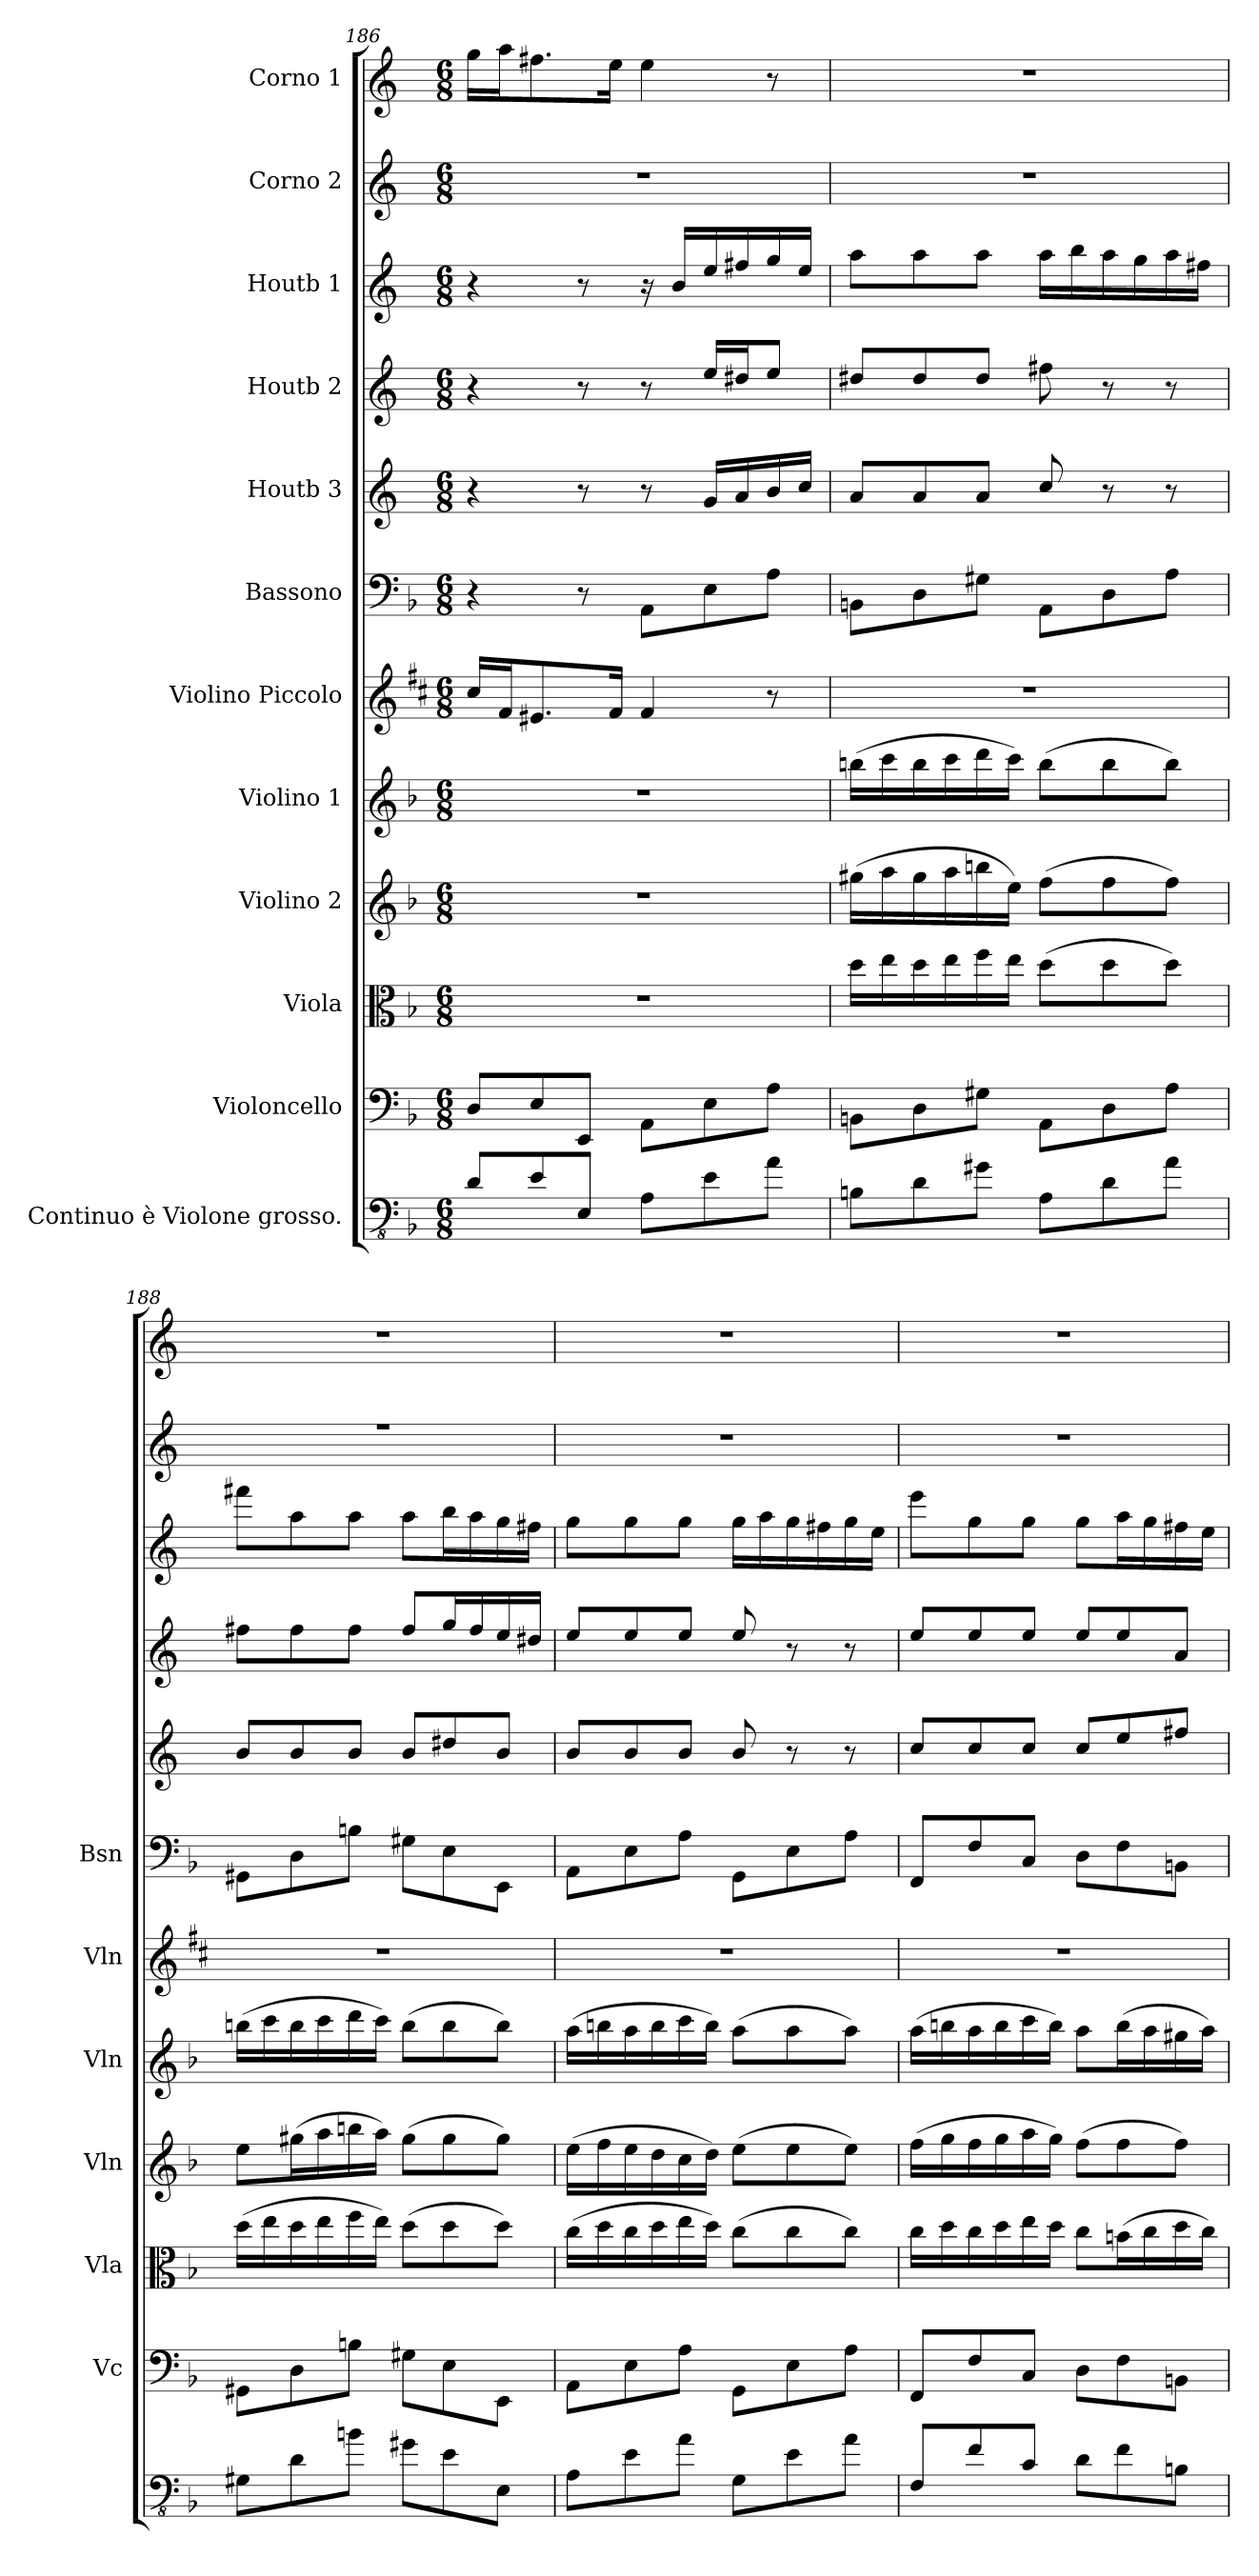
**kern	**dynam	**kern	**dynam	**kern	**dynam	**kern	**dynam	**kern	**dynam	**kern	**kern	**dynam	**kern	**dynam	**kern	**dynam	**kern	**dynam	**kern	**kern
*part12	*part12	*part11	*part11	*part10	*part10	*part9	*part9	*part8	*part8	*part7	*part6	*part6	*part5	*part5	*part4	*part4	*part3	*part3	*part2	*part1
*staff12	*staff12	*staff11	*staff11	*staff10	*staff10	*staff9	*staff9	*staff8	*staff8	*staff7	*staff6	*staff6	*staff5	*staff5	*staff4	*staff4	*staff3	*staff3	*staff2	*staff1
*I"Continuo è Violone grosso.	*	*I"Violoncello	*	*I"Viola	*	*I"Violino 2	*	*I"Violino 1	*	*I"Violino Piccolo	*I"Bassono	*	*I"Houtb 3	*	*I"Houtb 2	*	*I"Houtb 1	*	*I"Corno 2	*I"Corno 1
*	*	*I'Vc	*	*I'Vla	*	*I'Vln	*	*I'Vln	*	*I'Vln	*I'Bsn	*	*	*	*	*	*	*	*	*
*clefFv4	*	*clefF4	*	*clefC3	*	*clefG2	*	*clefG2	*	*clefG2	*clefF4	*	*clefG2	*	*clefG2	*	*clefG2	*	*clefG2	*clefG2
*ITrd7c12	*	*	*	*	*	*	*	*	*	*ITrd-2c-3	*	*	*ITrd4c7	*	*ITrd4c7	*	*ITrd4c7	*	*ITrd4c7	*ITrd4c7
*k[b-]	*	*k[b-]	*	*k[b-]	*	*k[b-]	*	*k[b-]	*	*k[b-]	*k[b-]	*	*k[b-]	*	*k[b-]	*	*k[b-]	*	*k[b-]	*k[b-]
*M6/8	*	*M6/8	*	*M6/8	*	*M6/8	*	*M6/8	*	*M6/8	*M6/8	*	*M6/8	*	*M6/8	*	*M6/8	*	*M6/8	*M6/8
=186	=186	=186	=186	=186	=186	=186	=186	=186	=186	=186	=186	=186	=186	=186	=186	=186	=186	=186	=186	=186
8DD/L	.	8D/L	.	2.r	.	2.r	.	2.r	.	16ee/LL	4r	.	4r	.	4r	.	4r	.	2.r	16cc\LL
.	.	.	.	.	.	.	.	.	.	16a/J	.	.	.	.	.	.	.	.	.	16dd\J
8EE/	.	8E/	.	.	.	.	.	.	.	8.g#X/	.	.	.	.	.	.	.	.	.	8.bn\
8EEE/J	.	8EE/J	.	.	.	.	.	.	.	.	8r	.	8r	.	8r	.	8r	.	.	.
.	.	.	.	.	.	.	.	.	.	16a/Jk	.	.	.	.	.	.	.	.	.	16a\Jk
!	!LO:DY:b	!	!LO:DY:b	!	!	!	!	!	!	!	!	!LO:DY:b	!	!	!	!	!	!	!	!
8AAA\L	other-dynamics	8AA\L	other-dynamics	.	.	.	.	.	.	4a/	8AA\L	other-dynamics	8r	.	8r	.	16r	.	.	4a\
!	!	!	!	!	!	!	!	!	!	!	!	!	!	!	!	!	!	!LO:DY:b	!	!
.	.	.	.	.	.	.	.	.	.	.	.	.	.	.	.	.	16e/LL	other-dynamics	.	.
!	!	!	!	!	!	!	!	!	!	!	!	!	!	!LO:DY:b	!	!LO:DY:b	!	!	!	!
8EE\	.	8E\	.	.	.	.	.	.	.	.	8E\	.	16c/LL	other-dynamics	16a/LL	other-dynamics	16a/	.	.	.
.	.	.	.	.	.	.	.	.	.	.	.	.	16d/	.	16g#X/J	.	16bn/	.	.	.
8AA\J	.	8A\J	.	.	.	.	.	.	.	8r	8A\J	.	16e/	.	8a/J	.	16cc/	.	.	8r
.	.	.	.	.	.	.	.	.	.	.	.	.	16f/JJ	.	.	.	16a/JJ	.	.	.
=187	=187	=187	=187	=187	=187	=187	=187	=187	=187	=187	=187	=187	=187	=187	=187	=187	=187	=187	=187	=187
!	!	!	!	!	!LO:DY:b	!	!LO:DY:b	!	!LO:DY:b	!	!	!	!	!	!	!	!	!	!	!
8BBBn\L	.	8BBn\L	.	16dd\LL	other-dynamics	(16gg#X\LL	other-dynamics	(16bbn\LL	other-dynamics	2.r	8BBn\L	.	8d/L	.	8g#X/L	.	8dd\L	.	2.r	2.r
.	.	.	.	16ee\	.	16aa\	.	16ccc\	.	.	.	.	.	.	.	.	.	.	.	.
8DD\	.	8D\	.	16dd\	.	16gg#\	.	16bb\	.	.	8D\	.	8d/	.	8g#/	.	8dd\	.	.	.
.	.	.	.	16ee\	.	16aa\	.	16ccc\	.	.	.	.	.	.	.	.	.	.	.	.
8GG#X\J	.	8G#X\J	.	16ff\	.	16bbn\	.	16ddd\	.	.	8G#X\J	.	8d/J	.	8g#/J	.	8dd\J	.	.	.
.	.	.	.	16ee\JJ	.	16ee\JJ)	.	16ccc\JJ)	.	.	.	.	.	.	.	.	.	.	.	.
8AAA\L	.	8AA\L	.	(8dd\L	.	(8ff\L	.	(8bb\L	.	.	8AA\L	.	8f/	.	8bn\	.	16dd\LL	.	.	.
.	.	.	.	.	.	.	.	.	.	.	.	.	.	.	.	.	16ee\	.	.	.
8DD\	.	8D\	.	8dd\	.	8ff\	.	8bb\	.	.	8D\	.	8r	.	8r	.	16dd\	.	.	.
.	.	.	.	.	.	.	.	.	.	.	.	.	.	.	.	.	16cc\	.	.	.
8AA\J	.	8A\J	.	8dd\J)	.	8ff\J)	.	8bb\J)	.	.	8A\J	.	8r	.	8r	.	16dd\	.	.	.
.	.	.	.	.	.	.	.	.	.	.	.	.	.	.	.	.	16bn\JJ	.	.	.
!!LO:PB:g=z
=188	=188	=188	=188	=188	=188	=188	=188	=188	=188	=188	=188	=188	=188	=188	=188	=188	=188	=188	=188	=188
*	*	*	*	*	*	*	*	*	*	*	*	*	*	*	*	*	*	*	*^	*
8GGG#X\L	.	8GG#X\L	.	(16dd\LL	.	8ee\L	.	(16bbn\LL	.	2.r	8GG#X\L	.	8e/L	.	8bn\L	.	8bbn\L	.	2.r	2.d/yy	2.r
.	.	.	.	16ee\	.	.	.	16ccc\	.	.	.	.	.	.	.	.	.	.	.	.	.
8DD\	.	8D\	.	16dd\	.	(16gg#X\L	.	16bb\	.	.	8D\	.	8e/	.	8b\	.	8dd\	.	.	.	.
.	.	.	.	16ee\	.	16aa\	.	16ccc\	.	.	.	.	.	.	.	.	.	.	.	.	.
8BBn\J	.	8Bn\J	.	16ff\	.	16bbn\	.	16ddd\	.	.	8Bn\J	.	8e/J	.	8b\J	.	8dd\J	.	.	.	.
.	.	.	.	16ee\JJ)	.	16aa\JJ)	.	16ccc\JJ)	.	.	.	.	.	.	.	.	.	.	.	.	.
8GG#X\L	.	8G#X\L	.	(8dd\L	.	(8gg#\L	.	(8bb\L	.	.	8G#X\L	.	8e/L	.	8b/L	.	8dd\L	.	.	.	.
8EE\	.	8E\	.	8dd\	.	8gg#\	.	8bb\	.	.	8E\	.	8g#X/	.	16cc/L	.	16ee\L	.	.	.	.
.	.	.	.	.	.	.	.	.	.	.	.	.	.	.	16b/	.	16dd\	.	.	.	.
8EEE/J	.	8EE/J	.	8dd\J)	.	8gg#\J)	.	8bb\J)	.	.	8EE/J	.	8e/J	.	16a/	.	16cc\	.	.	.	.
.	.	.	.	.	.	.	.	.	.	.	.	.	.	.	16g#X/JJ	.	16bn\JJ	.	.	.	.
*	*	*	*	*	*	*	*	*	*	*	*	*	*	*	*	*	*	*	*v	*v	*
=189	=189	=189	=189	=189	=189	=189	=189	=189	=189	=189	=189	=189	=189	=189	=189	=189	=189	=189	=189	=189
8AAA\L	.	8AA\L	.	(16cc\LL	.	(16ee\LL	.	(16aa\LL	.	2.r	8AA\L	.	8e/L	.	8a/L	.	8cc\L	.	2.r	2.r
.	.	.	.	16dd\	.	16ff\	.	16bbn\	.	.	.	.	.	.	.	.	.	.	.	.
8EE\	.	8E\	.	16cc\	.	16ee\	.	16aa\	.	.	8E\	.	8e/	.	8a/	.	8cc\	.	.	.
.	.	.	.	16dd\	.	16dd\	.	16bb\	.	.	.	.	.	.	.	.	.	.	.	.
8AA\J	.	8A\J	.	16ee\	.	16cc\	.	16ccc\	.	.	8A\J	.	8e/J	.	8a/J	.	8cc\J	.	.	.
.	.	.	.	16dd\JJ)	.	16dd\JJ)	.	16bb\JJ)	.	.	.	.	.	.	.	.	.	.	.	.
8GGG\L	.	8GG\L	.	(8cc\L	.	(8ee\L	.	(8aa\L	.	.	8GG\L	.	8e/	.	8a/	.	16cc\LL	.	.	.
.	.	.	.	.	.	.	.	.	.	.	.	.	.	.	.	.	16dd\	.	.	.
8EE\	.	8E\	.	8cc\	.	8ee\	.	8aa\	.	.	8E\	.	8r	.	8r	.	16cc\	.	.	.
.	.	.	.	.	.	.	.	.	.	.	.	.	.	.	.	.	16bn\	.	.	.
8AA\J	.	8A\J	.	8cc\J)	.	8ee\J)	.	8aa\J)	.	.	8A\J	.	8r	.	8r	.	16cc\	.	.	.
.	.	.	.	.	.	.	.	.	.	.	.	.	.	.	.	.	16a\JJ	.	.	.
=190	=190	=190	=190	=190	=190	=190	=190	=190	=190	=190	=190	=190	=190	=190	=190	=190	=190	=190	=190	=190
8FFF/L	.	8FF/L	.	16cc\LL	.	(16ff\LL	.	(16aa\LL	.	2.r	8FF/L	.	8f/L	.	8a/L	.	8aa\L	.	2.r	2.r
.	.	.	.	16dd\	.	16gg\	.	16bbn\	.	.	.	.	.	.	.	.	.	.	.	.
8FF/	.	8F/	.	16cc\	.	16ff\	.	16aa\	.	.	8F/	.	8f/	.	8a/	.	8cc\	.	.	.
.	.	.	.	16dd\	.	16gg\	.	16bb\	.	.	.	.	.	.	.	.	.	.	.	.
8CC/J	.	8C/J	.	16ee\	.	16aa\	.	16ccc\	.	.	8C/J	.	8f/J	.	8a/J	.	8cc\J	.	.	.
.	.	.	.	16dd\JJ	.	16gg\JJ)	.	16bb\JJ)	.	.	.	.	.	.	.	.	.	.	.	.
8DD\L	.	8D\L	.	8cc\L	.	(8ff\L	.	8aa\L	.	.	8D\L	.	8f/L	.	8a/L	.	8cc\L	.	.	.
8FF\	.	8F\	.	(16bn\L	.	8ff\	.	(16bb\L	.	.	8F\	.	8a/	.	8a/	.	16dd\L	.	.	.
.	.	.	.	16cc\	.	.	.	16aa\	.	.	.	.	.	.	.	.	16cc\	.	.	.
8BBBn\J	.	8BBn\J	.	16dd\	.	8ff\J)	.	16gg#X\	.	.	8BBn\J	.	8bn/J	.	8d/J	.	16bn\	.	.	.
.	.	.	.	16cc\JJ)	.	.	.	16aa\JJ)	.	.	.	.	.	.	.	.	16a\JJ	.	.	.
=	=	=	=	=	=	=	=	=	=	=	=	=	=	=	=	=	=	=	=	=
*-	*-	*-	*-	*-	*-	*-	*-	*-	*-	*-	*-	*-	*-	*-	*-	*-	*-	*-	*-	*-
